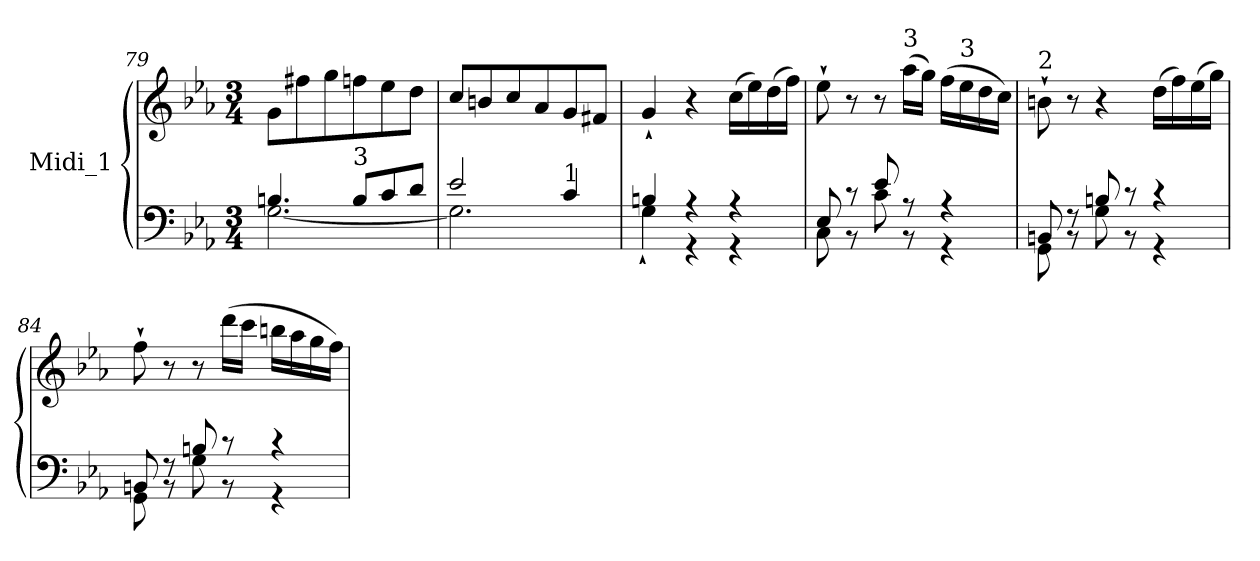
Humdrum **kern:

**kern	**kern
*part1	*part1
*staff2	*staff1
*I"Midi_1	*
!!LO:LB:g=z
*clefF4	*clefG2
*k[b-e-a-]	*k[b-e-a-]
*E-:	*E-:
*M3/4	*M3/4
=79	=79
*^	*
4.Bn/	[2.G\	8g\L
.	.	8ff#X\
.	.	8gg\
!LO:TX:a:t=3	!	!
8B/L	.	8ffn\
8c/	.	8ee-\
8d/J	.	8dd\J
=80	=80	=80
2e-/	2.G\]	8cc/L
.	.	8bn/
.	.	8cc/
.	.	8a-i/
!LO:TX:a:t=1	!	!
4c/	.	8g/
.	.	8f#X/J
=81	=81	=81
4Bn/	4G`\	4g`/
4r	4r	4r
4r	4r	(>16cc\LL
.	.	16ee-\)
.	.	(>16dd\
.	.	16ff\JJ)
=82	=82	=82
8E-/	8C\	8ee-`\
8r	8r	8r
8e-/	8c\	8r
!	!	!LO:TX:a:t=3
8r	8r	(>16aa-\LL
.	.	16gg\JJ)
4r	4r	(>16ff\LL
!	!	!LO:TX:a:t=3
.	.	16ee-\
.	.	16dd\
.	.	16cc\JJ)
=83	=83	=83
!	!	!LO:TX:a:t=2
8BBn/	8GG\	8bn`\
8r	8r	8r
8Bn/	8G\	4r
8r	8r	.
4r	4r	(>16dd\LL
.	.	16ff\)
.	.	(>16ee-\
.	.	16gg\JJ)
!!LO:LB:g=z
=84	=84	=84
8BBn/	8GG\	8ff`\
8r	8r	8r
8Bn/	8G\	8r
8r	8r	(>16ddd\LL
.	.	16ccc\JJ
4r	4r	16bbn\LL
.	.	16aa-i\
.	.	16gg\
.	.	16ff\JJ)
*v	*v	*
=	=
*-	*-
